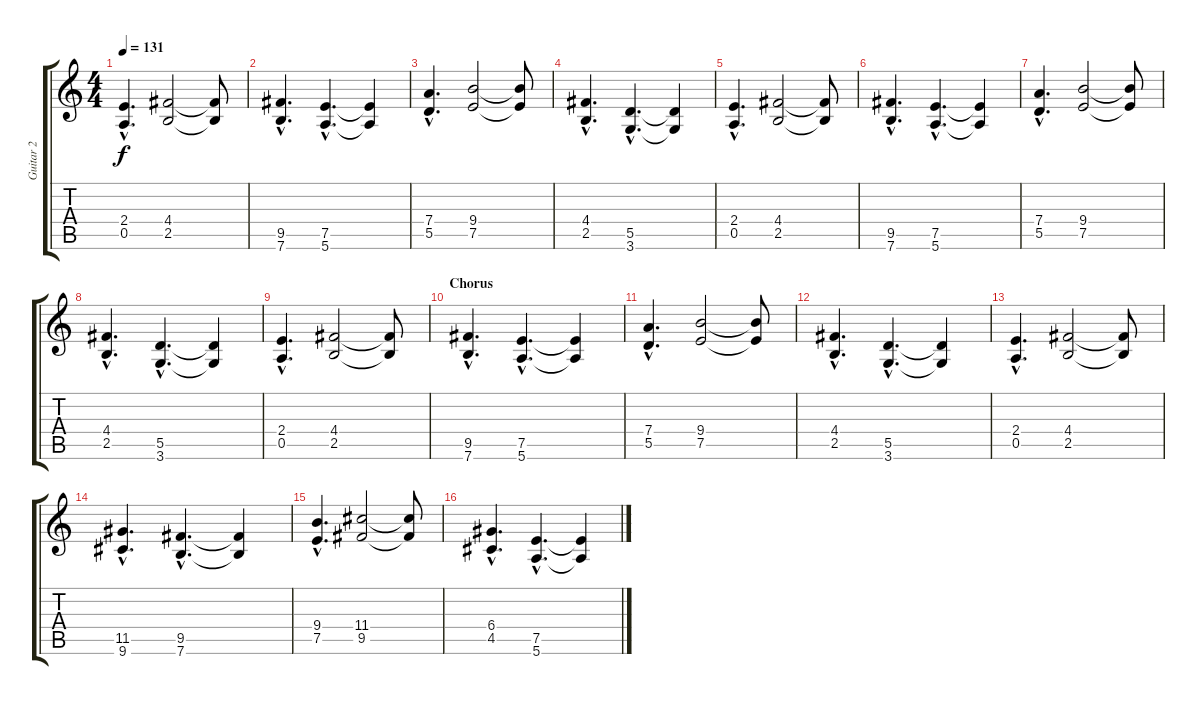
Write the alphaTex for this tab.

\track ("Guitar 2" "Guitar 2") {instrument distortionguitar}
\staff {score tabs}
\tuning (E4 B3 G3 D3 A2 E2) {hide}
\ts (4 4)
\tempo 131
\clef g2
\ks c
(2.4{hac} 0.5{hac}).4{d dy f} (4.4 2.5).2 (4.4{t} 2.5{t}).8 |
(9.5{hac} 7.6{hac}).4{d} (7.5{hac} 5.6{hac}).4{d} (7.5{t} 5.6{t}).4 |
(7.4{hac} 5.5{hac}).4{d} (9.4 7.5).2 (9.4{t} 7.5{t}).8 |
(4.4{hac} 2.5{hac}).4{d} (5.5{hac} 3.6{hac}).4{d} (5.5{t} 3.6{t}).4 |
(2.4{hac} 0.5{hac}).4{d} (4.4 2.5).2 (4.4{t} 2.5{t}).8 |
(9.5{hac} 7.6{hac}).4{d} (7.5{hac} 5.6{hac}).4{d} (7.5{t} 5.6{t}).4 |
(7.4{hac} 5.5{hac}).4{d} (9.4 7.5).2 (9.4{t} 7.5{t}).8 |
(4.4{hac} 2.5{hac}).4{d} (5.5{hac} 3.6{hac}).4{d} (5.5{t} 3.6{t}).4 |
(2.4{hac} 0.5{hac}).4{d} (4.4 2.5).2 (4.4{t} 2.5{t}).8 |
\section ("" "Chorus")
(9.5{hac} 7.6{hac}).4{d} (7.5{hac} 5.6{hac}).4{d} (7.5{t} 5.6{t}).4 |
(7.4{hac} 5.5{hac}).4{d} (9.4 7.5).2 (9.4{t} 7.5{t}).8 |
(4.4{hac} 2.5{hac}).4{d} (5.5{hac} 3.6{hac}).4{d} (5.5{t} 3.6{t}).4 |
(2.4{hac} 0.5{hac}).4{d} (4.4 2.5).2 (4.4{t} 2.5{t}).8 |
(11.5{hac} 9.6{hac}).4{d} (9.5{hac} 7.6{hac}).4{d} (9.5{t} 7.6{t}).4 |
(9.4{hac} 7.5{hac}).4{d} (11.4 9.5).2 (11.4{t} 9.5{t}).8 |
(6.4{hac} 4.5{hac}).4{d} (7.5{hac} 5.6{hac}).4{d} (7.5{t} 5.6{t}).4
